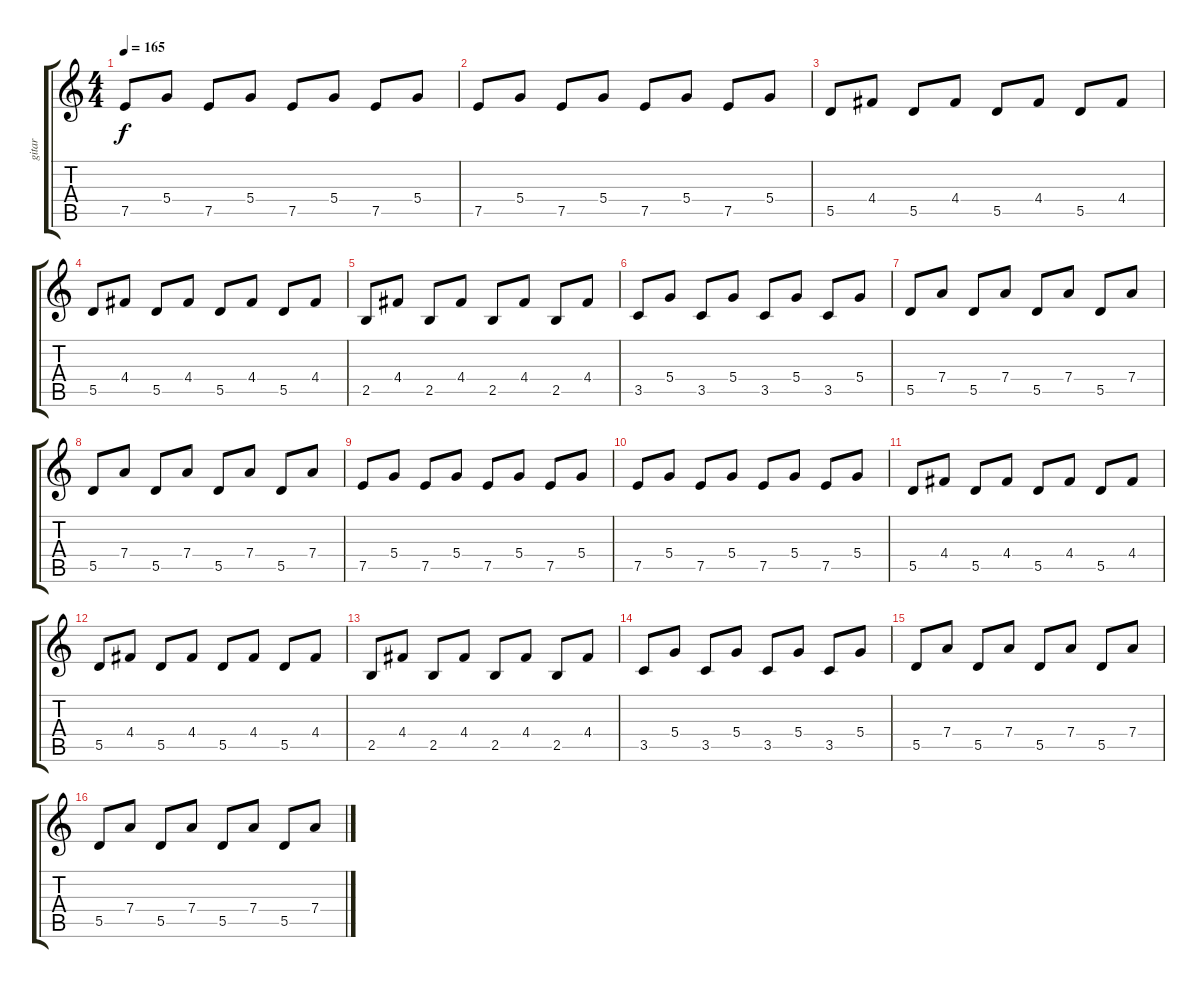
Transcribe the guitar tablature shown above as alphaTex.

\track ("gitar" "gitar") {instrument overdrivenguitar}
\staff {score tabs}
\tuning (E4 B3 G3 D3 A2 E2) {hide}
\ts (4 4)
\tempo 165
\clef g2
\ks c
7.5.8{dy f instrument overdrivenguitar} 5.4.8 7.5.8 5.4.8 7.5.8 5.4.8 7.5.8 5.4.8 |
7.5.8 5.4.8 7.5.8 5.4.8 7.5.8 5.4.8 7.5.8 5.4.8 |
5.5.8 4.4.8 5.5.8 4.4.8 5.5.8 4.4.8 5.5.8 4.4.8 |
5.5.8 4.4.8 5.5.8 4.4.8 5.5.8 4.4.8 5.5.8 4.4.8 |
2.5.8 4.4.8 2.5.8 4.4.8 2.5.8 4.4.8 2.5.8 4.4.8 |
3.5.8 5.4.8 3.5.8 5.4.8 3.5.8 5.4.8 3.5.8 5.4.8 |
5.5.8 7.4.8 5.5.8 7.4.8 5.5.8 7.4.8 5.5.8 7.4.8 |
5.5.8 7.4.8 5.5.8 7.4.8 5.5.8 7.4.8 5.5.8 7.4.8 |
7.5.8 5.4.8 7.5.8 5.4.8 7.5.8 5.4.8 7.5.8 5.4.8 |
7.5.8 5.4.8 7.5.8 5.4.8 7.5.8 5.4.8 7.5.8 5.4.8 |
5.5.8 4.4.8 5.5.8 4.4.8 5.5.8 4.4.8 5.5.8 4.4.8 |
5.5.8 4.4.8 5.5.8 4.4.8 5.5.8 4.4.8 5.5.8 4.4.8 |
2.5.8 4.4.8 2.5.8 4.4.8 2.5.8 4.4.8 2.5.8 4.4.8 |
3.5.8 5.4.8 3.5.8 5.4.8 3.5.8 5.4.8 3.5.8 5.4.8 |
5.5.8 7.4.8 5.5.8 7.4.8 5.5.8 7.4.8 5.5.8 7.4.8 |
5.5.8 7.4.8 5.5.8 7.4.8 5.5.8 7.4.8 5.5.8 7.4.8
